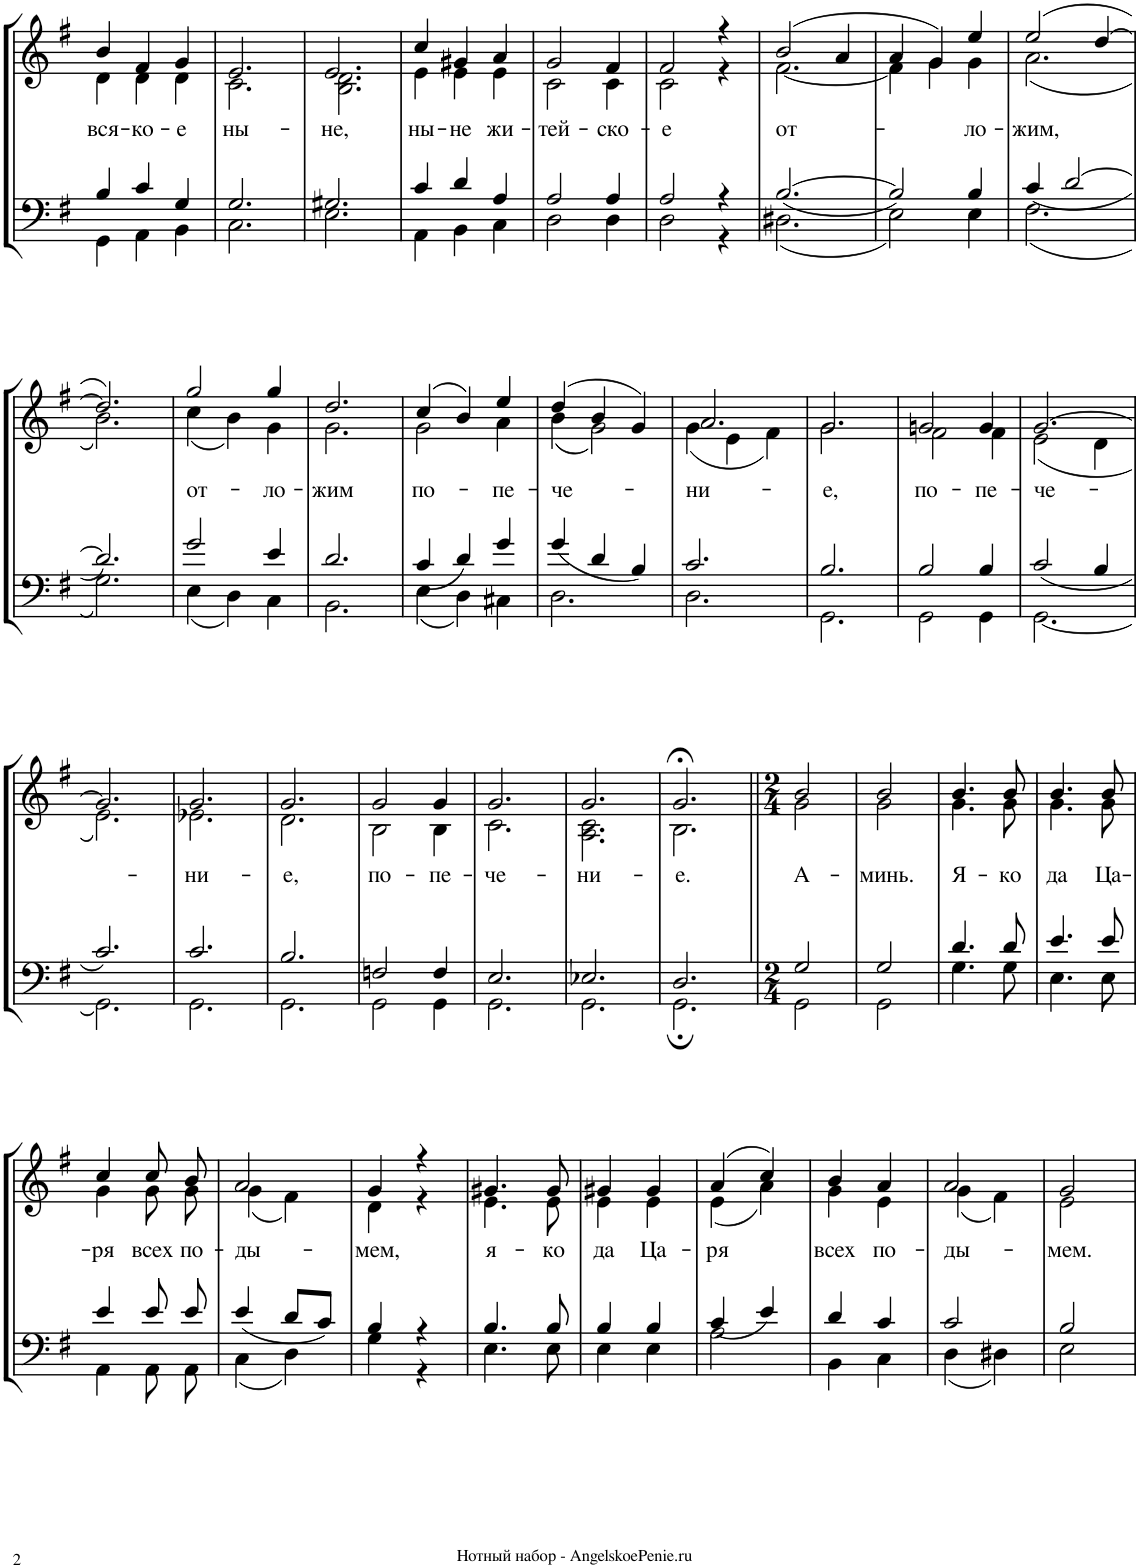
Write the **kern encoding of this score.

**kern	**kern	**text
*part1	*part1	*part1
*staff2	*staff1	*staff1
*I"Piano	*	*
*I'Pno.	*	*
!!LO:PB:g=z
*clefF4	*clefG2	*
*k[f#]	*k[f#]	*
*M3/4	*M3/4	*
=29	=29	=29
*^	*^	*
*	*^	*	*	*
!	!	!	!	!	!LO:LY:b
2.ryy	4B/	4GG\	4b/	4d\	вся-
!	!	!	!	!	!LO:LY:b
.	4c/	4AA\	4f#/	4d\	-ко-
!	!	!	!	!	!LO:LY:b
.	4G/	4BB\	4g/	4d\	-е
=30	=30	=30	=30	=30	=30
!	!	!	!	!	!LO:LY:b
2.ryy	2.G/	2.C\	2.e/	2.c\	ны-
=31	=31	=31	=31	=31	=31
!	!	!	!	!	!LO:LY:b
2.ryy	2.G#X/	2.E\	2.e/	2.B\ 2.d\	-не,
=32	=32	=32	=32	=32	=32
!	!	!	!	!	!LO:LY:b
2.ryy	4c/	4AA\	4cc/	4e\	ны-
!	!	!	!	!	!LO:LY:b
.	4d/	4BB\	4g#X/	4e\	-не
!	!	!	!	!	!LO:LY:b
.	4A/	4C\	4a/	4e\	жи-
=33	=33	=33	=33	=33	=33
!	!	!	!	!	!LO:LY:b
2.ryy	2A/	2D\	2g/	2c\	-тей-
!	!	!	!	!	!LO:LY:b
.	4A/	4D\	4f#/	4c\	-ско-
=34	=34	=34	=34	=34	=34
!	!	!	!	!	!LO:LY:b
2.ryy	2A/	2D\	2f#/	2c\	-е
.	4r	4r	4r	4r	.
=35	=35	=35	=35	=35	=35
!	!	!	!	!	!LO:LY:b
2.ryy	[2.B/	2.D#X\	(2b/	[2.f#\	от-
.	.	.	4a/	.	.
=36	=36	=36	=36	=36	=36
2.ryy	2B/]	2E\	4a/	4f#\]	.
.	.	.	4g/)	4g\	.
!	!	!	!	!	!LO:LY:b
.	4B/	4E\	4ee/	4g\	-ло-
=37	=37	=37	=37	=37	=37
!	!	!	!	!	!LO:LY:b
2.ryy	4c/	2.F#\	(2ee/	(2.a\	-жим,
.	[2d/	.	.	.	.
.	.	.	[4dd/	.	.
!!LO:LB:g=z	!!
=38	=38	=38	=38	=38	=38
2.ryy	2.d/]	2.G\	2.dd/])	2.b\)	.
=39	=39	=39	=39	=39	=39
!	!	!	!	!	!LO:LY:b
2.ryy	2g/	4E\	2gg/	(4cc\	от-
.	.	4D\	.	4b\)	.
!	!	!	!	!	!LO:LY:b
.	4e/	4C\	4gg/	4g\	-ло-
=40	=40	=40	=40	=40	=40
!	!	!	!	!	!LO:LY:b
2.ryy	2.d/	2.BB\	2.dd/	2.g\	-жим
=41	=41	=41	=41	=41	=41
!	!	!	!	!	!LO:LY:b
2.ryy	4c/	4E\	(4cc/	2g\	по-
.	4d/	4D\	4b/)	.	.
!	!	!	!	!	!LO:LY:b
.	4g/	4C#X\	4ee/	4a\	-пе-
=42	=42	=42	=42	=42	=42
!	!	!	!	!	!LO:LY:b
2.ryy	4g/	2.D\	(4dd/	(4b\	-че-
.	4d/	.	4b/	2g\)	.
.	4B/	.	4g/)	.	.
=43	=43	=43	=43	=43	=43
!	!	!	!	!	!LO:LY:b
2.ryy	2.c/	2.D\	2.a/	(4g\	-ни-
.	.	.	.	4e\	.
.	.	.	.	4f#\)	.
=44	=44	=44	=44	=44	=44
!	!	!	!	!	!LO:LY:b
2.ryy	2.B/	2.GG\	2.g/	2.g\	-е,
=45	=45	=45	=45	=45	=45
!	!	!	!	!	!LO:LY:b
2.ryy	2B/	2GG\	2gn/	2f#\	по-
!	!	!	!	!	!LO:LY:b
.	4B/	4GG\	4g/	4f#\	-пе-
=46	=46	=46	=46	=46	=46
!	!	!	!	!	!LO:LY:b
2.ryy	2c/	[2.GG\	[2.g/	(2e\	-че-
.	4B/	.	.	4d\	.
!!LO:LB:g=z	!!
=47	=47	=47	=47	=47	=47
2.ryy	2.c/	2.GG\]	2.g/]	2.e\)	.
=48	=48	=48	=48	=48	=48
!	!	!	!	!	!LO:LY:b
2.ryy	2.c/	2.GG\	2.g/	2.e-X\	-ни-
=49	=49	=49	=49	=49	=49
!	!	!	!	!	!LO:LY:b
2.ryy	2.B/	2.GG\	2.g/	2.d\	-е,
=50	=50	=50	=50	=50	=50
!	!	!	!	!	!LO:LY:b
2.ryy	2Fn/	2GG\	2g/	2B\	по-
!	!	!	!	!	!LO:LY:b
.	4F/	4GG\	4g/	4B\	-пе-
=51	=51	=51	=51	=51	=51
!	!	!	!	!	!LO:LY:b
2.ryy	2.E/	2.GG\	2.g/	2.c\	-че-
=52	=52	=52	=52	=52	=52
!	!	!	!	!	!LO:LY:b
2.ryy	2.E-X/	2.GG\	2.g/	2.A\ 2.c\	-ни-
=53	=53	=53	=53	=53	=53
!	!	!	!	!	!LO:LY:b
2.ryy	2.D/	2.GG;\	2.g;</	2.B\	-е.
=54||	=54||	=54||	=54||	=54||	=54||
*M2/4	*	*	*M2/4	*	*
!	!	!	!	!	!LO:LY:b
2ryy	2G/	2GG\	2b/	2g\	А-
=55	=55	=55	=55	=55	=55
!	!	!	!	!	!LO:LY:b
2ryy	2G/	2GG\	2b/	2g\	-минь.
=56	=56	=56	=56	=56	=56
!	!	!	!	!	!LO:LY:b
2ryy	4.d/	4.G\	4.b/	4.g\	Я-
!	!	!	!	!	!LO:LY:b
.	8d/	8G\	8b/	8g\	-ко
=57	=57	=57	=57	=57	=57
!	!	!	!	!	!LO:LY:b
2ryy	4.e/	4.E\	4.b/	4.g\	да
!	!	!	!	!	!LO:LY:b
.	8e/	8E\	8b/	8g\	Ца-
!!LO:LB:g=z	!!
=58	=58	=58	=58	=58	=58
!	!	!	!	!	!LO:LY:b
2ryy	4e/	4AA\	4cc/	4g\	-ря
!	!	!	!	!	!LO:LY:b
.	8e/	8AA\	8cc/L	8g\L	всех
!	!	!	!	!	!LO:LY:b
.	8e/	8AA\	8b/J	8g\J	по-
=59	=59	=59	=59	=59	=59
!	!	!	!	!	!LO:LY:b
2ryy	4e/	4C\	2a/	(4g\	-ды-
.	8d/L	4D\	.	4f#\)	.
.	8c/J	.	.	.	.
=60	=60	=60	=60	=60	=60
!	!	!	!	!	!LO:LY:b
2ryy	4B/	4G\	4g/	4d\	-мем,
.	4r	4r	4r	4r	.
=61	=61	=61	=61	=61	=61
!	!	!	!	!	!LO:LY:b
2ryy	4.B/	4.E\	4.g#X/	4.e\	я-
!	!	!	!	!	!LO:LY:b
.	8B/	8E\	8g#/	8e\	-ко
=62	=62	=62	=62	=62	=62
!	!	!	!	!	!LO:LY:b
2ryy	4B/	4E\	4g#X/	4e\	да
!	!	!	!	!	!LO:LY:b
.	4B/	4E\	4g#/	4e\	Ца-
=63	=63	=63	=63	=63	=63
!	!	!	!	!	!LO:LY:b
2ryy	4c/	2A\	(4a/	(4e\	-ря
.	4e/	.	4cc/)	4a\)	.
=64	=64	=64	=64	=64	=64
!	!	!	!	!	!LO:LY:b
2ryy	4d/	4BB\	4b/	4g\	всех
!	!	!	!	!	!LO:LY:b
.	4c/	4C\	4a/	4e\	по-
=65	=65	=65	=65	=65	=65
!	!	!	!	!	!LO:LY:b
2ryy	2c/	4D\	2a/	(4g\	-ды-
.	.	4D#X\	.	4f#\)	.
=66	=66	=66	=66	=66	=66
!	!	!	!	!	!LO:LY:b
2ryy	2B/	2E\	2g/	2e\	-мем.
*v	*v	*v	*	*	*
*	*v	*v	*
=	=	=
*-	*-	*-
